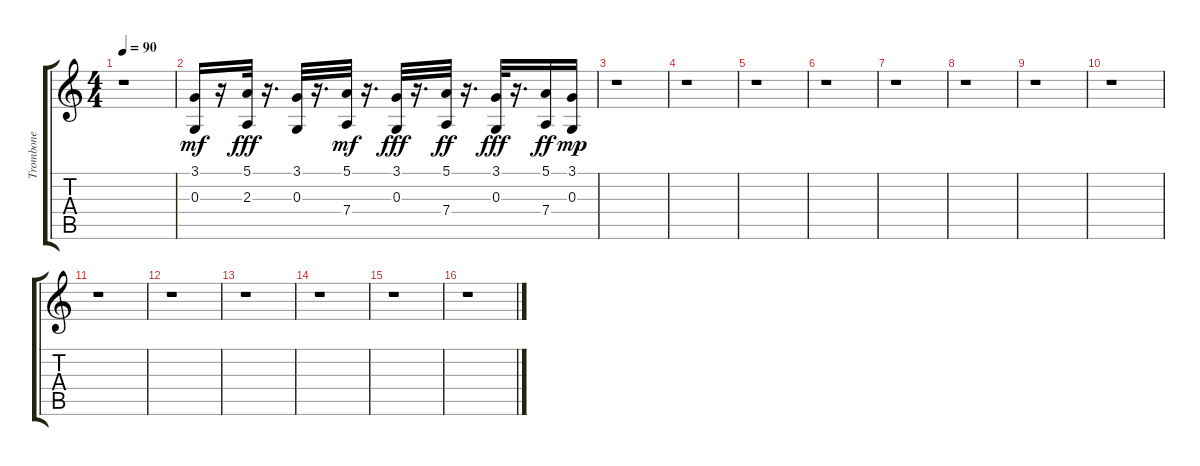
\track ("Trombone" "Trombone") {instrument trombone}
\staff {score tabs}
\tuning (E4 B3 G3 D3 A2 E2) {hide}
\ts (4 4)
\tempo 90
\clef g2
\ks c
r.1{dy mp} |
(3.1 0.3).16{dy mf} r.16 (5.1 2.3).32{dy fff} r.16{d} (3.1 0.3).32 r.16{d} (5.1 7.4).32{dy mf} r.16{d} (3.1 0.3).32{dy fff} r.16{d} (5.1 7.4).32{dy ff} r.16{d} (3.1 0.3).32{dy fff} r.16{d} (5.1 7.4).16{dy ff} (3.1 0.3).16{dy mp} |
r.1 |
r.1 |
r.1 |
r.1 |
r.1 |
r.1 |
r.1 |
r.1 |
r.1 |
r.1 |
r.1 |
r.1 |
r.1 |
r.1
